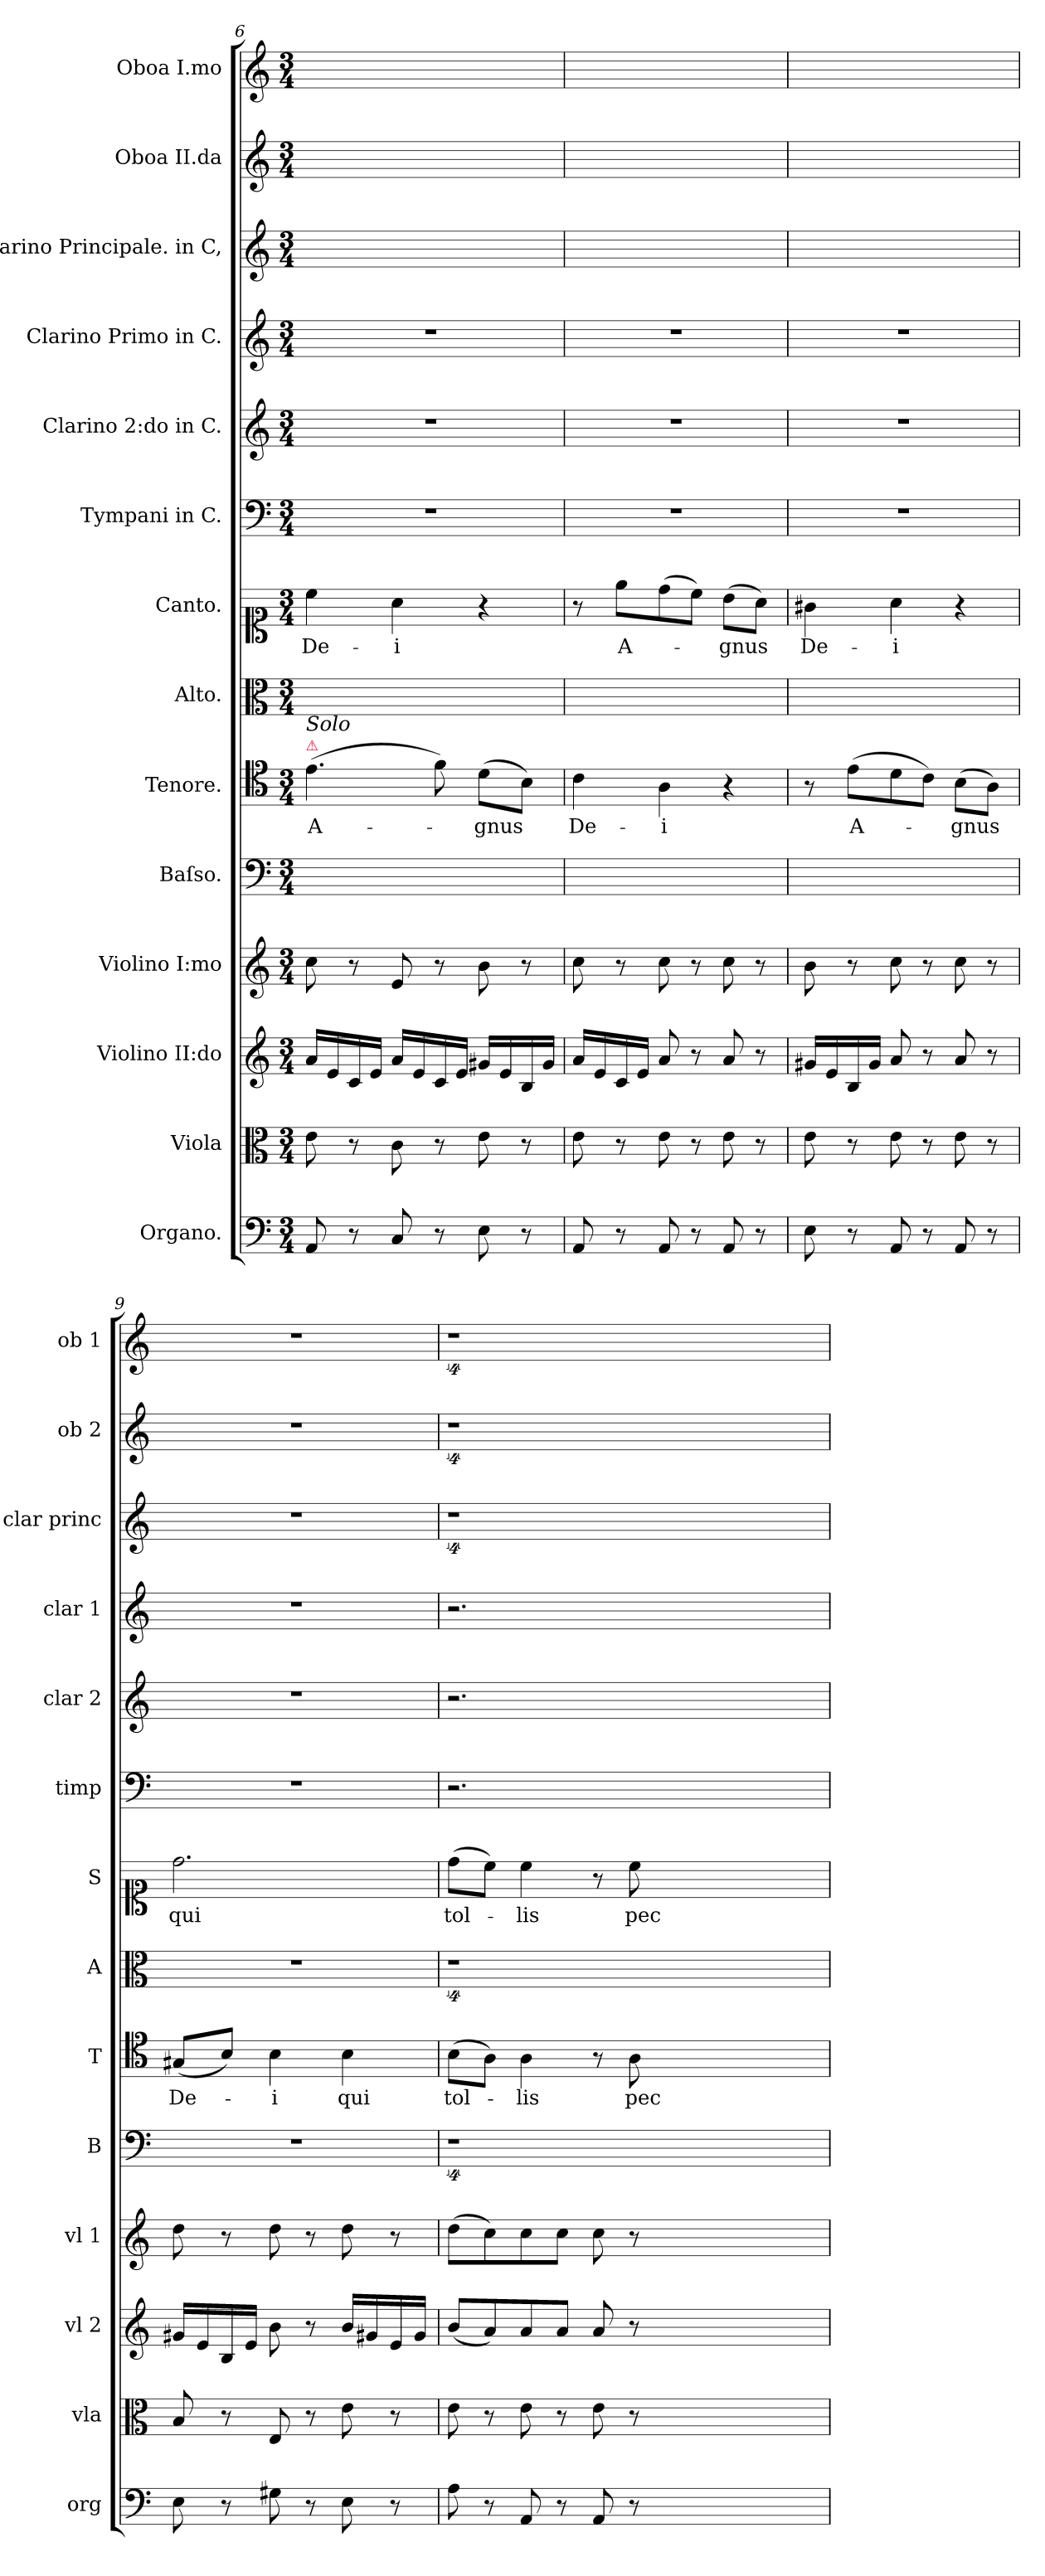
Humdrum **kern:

**kern	**kern	**kern	**kern	**kern	**kern	**text	**kern	**kern	**text	**kern	**kern	**kern	**kern	**kern	**kern
*part14	*part13	*part12	*part11	*part10	*part9	*part9	*part8	*part7	*part7	*part6	*part5	*part4	*part3	*part2	*part1
*staff14	*staff13	*staff12	*staff11	*staff10	*staff9	*staff9	*staff8	*staff7	*staff7	*staff6	*staff5	*staff4	*staff3	*staff2	*staff1
*I"Organo.	*I"Viola	*I"Violino II:do	*I"Violino I:mo	*I"Baſso.	*I"Tenore.	*	*I"Alto.	*I"Canto.	*	*I"Tympani in C.	*I"Clarino 2:do in C.	*I"Clarino Primo in C.	*I"Clarino Principale. in C,	*I"Oboa II.da	*I"Oboa I.mo
*I'org	*I'vla	*I'vl 2	*I'vl 1	*I'B	*I'T	*	*I'A	*I'S	*	*I'timp	*I'clar 2	*I'clar 1	*I'clar princ	*I'ob 2	*I'ob 1
*clefF4	*clefC3	*clefG2	*clefG2	*clefF4	*clefC4	*	*clefC3	*clefC1	*	*clefF4	*clefG2	*clefG2	*clefG2	*clefG2	*clefG2
*k[]	*k[]	*k[]	*k[]	*k[]	*k[]	*	*k[]	*k[]	*	*k[]	*k[]	*k[]	*k[]	*k[]	*k[]
*M3/4	*M3/4	*M3/4	*M3/4	*M3/4	*M3/4	*	*M3/4	*M3/4	*	*M3/4	*M3/4	*M3/4	*M3/4	*M3/4	*M3/4
=6	=6	=6	=6	=6	=6	=6	=6	=6	=6	=6	=6	=6	=6	=6	=6
!	!	!	!	!	!LO:TX:a:color=crimson:t=⚠	!	!	!	!	!	!	!	!	!	!
!	!	!	!	!	!LO:TX:a:i:t=Solo	!	!	!	!	!	!	!	!	!	!
8AA/	8e\	16a/LL	8cc\	2.ryy	(4.e\	A-	2.ryy	4cc\	De-	2.r	2.r	2.r	2.ryy	2.ryy	2.ryy
.	.	16e/	.	.	.	.	.	.	.	.	.	.	.	.	.
8r	8r	16c/	8r	.	.	.	.	.	.	.	.	.	.	.	.
.	.	16e/JJ	.	.	.	.	.	.	.	.	.	.	.	.	.
8C/	8c\	16a/LL	8e/	.	.	.	.	4a\	-i	.	.	.	.	.	.
.	.	16e/	.	.	.	.	.	.	.	.	.	.	.	.	.
8r	8r	16c/	8r	.	8f\)	.	.	.	.	.	.	.	.	.	.
.	.	16e/JJ	.	.	.	.	.	.	.	.	.	.	.	.	.
8E\	8e\	16g#X/LL	8b\	.	(8d\L	-gnus	.	4r	.	.	.	.	.	.	.
.	.	16e/	.	.	.	.	.	.	.	.	.	.	.	.	.
8r	8r	16B/	8r	.	8B\J)	.	.	.	.	.	.	.	.	.	.
.	.	16g#/JJ	.	.	.	.	.	.	.	.	.	.	.	.	.
=7	=7	=7	=7	=7	=7	=7	=7	=7	=7	=7	=7	=7	=7	=7	=7
8AA/	8e\	16a/LL	8cc\	2.ryy	4c\	De-	2.ryy	8r	.	2.r	2.r	2.r	2.ryy	2.ryy	2.ryy
.	.	16e/	.	.	.	.	.	.	.	.	.	.	.	.	.
8r	8r	16c/	8r	.	.	.	.	8ee\L	A-	.	.	.	.	.	.
.	.	16e/JJ	.	.	.	.	.	.	.	.	.	.	.	.	.
8AA/	8e\	8a/	8cc\	.	4A\	-i	.	(8dd\	.	.	.	.	.	.	.
8r	8r	8r	8r	.	.	.	.	8cc\J)	.	.	.	.	.	.	.
8AA/	8e\	8a/	8cc\	.	4r	.	.	(8b\L	-gnus	.	.	.	.	.	.
8r	8r	8r	8r	.	.	.	.	8a\J)	.	.	.	.	.	.	.
=8	=8	=8	=8	=8	=8	=8	=8	=8	=8	=8	=8	=8	=8	=8	=8
8E\	8e\	16g#X/LL	8b\	2.ryy	8r	.	2.ryy	4g#X\	De-	2.r	2.r	2.r	2.ryy	2.ryy	2.ryy
.	.	16e/	.	.	.	.	.	.	.	.	.	.	.	.	.
8r	8r	16B/	8r	.	(8e\L	A-	.	.	.	.	.	.	.	.	.
.	.	16g#/JJ	.	.	.	.	.	.	.	.	.	.	.	.	.
8AA/	8e\	8a/	8cc\	.	8d\	.	.	4a\	-i	.	.	.	.	.	.
8r	8r	8r	8r	.	8c\J)	.	.	.	.	.	.	.	.	.	.
8AA/	8e\	8a/	8cc\	.	(8B\L	-gnus	.	4r	.	.	.	.	.	.	.
8r	8r	8r	8r	.	8A\J)	.	.	.	.	.	.	.	.	.	.
=9	=9	=9	=9	=9	=9	=9	=9	=9	=9	=9	=9	=9	=9	=9	=9
8E\	8B/	16g#X/LL	8dd\	2.r	(8G#X/L	De-	2.r	2.dd\	qui	2.r	2.r	2.r	2.r	2.r	2.r
.	.	16e/	.	.	.	.	.	.	.	.	.	.	.	.	.
8r	8r	16B/	8r	.	8B/J)	.	.	.	.	.	.	.	.	.	.
.	.	16e/JJ	.	.	.	.	.	.	.	.	.	.	.	.	.
8G#X\	8E/	8b\	8dd\	.	4B\	-i	.	.	.	.	.	.	.	.	.
8r	8r	8r	8r	.	.	.	.	.	.	.	.	.	.	.	.
8E\	8e\	16b/LL	8dd\	.	4B\	qui	.	.	.	.	.	.	.	.	.
.	.	16g#X/	.	.	.	.	.	.	.	.	.	.	.	.	.
8r	8r	16e/	8r	.	.	.	.	.	.	.	.	.	.	.	.
.	.	16g#/JJ	.	.	.	.	.	.	.	.	.	.	.	.	.
=10	=10	=10	=10	=10	=10	=10	=10	=10	=10	=10	=10	=10	=10	=10	=10
8A\	8e\	(8b/L	(8dd\L	4%9r	(8B\L	tol-	4%9r	(8dd\L	tol-	2.r	2.r	2.r	4%9r	4%9r	4%9r
8r	8r	8a/)	8cc\)	.	8A\J)	.	.	8cc\J)	.	.	.	.	.	.	.
8AA/	8e\	8a/	8cc\	.	4A\	-lis	.	4cc\	-lis	.	.	.	.	.	.
8r	8r	8a/J	8cc\J	.	.	.	.	.	.	.	.	.	.	.	.
8AA/	8e\	8a/	8cc\	.	8r	.	.	8r	.	.	.	.	.	.	.
8r	8r	8r	8r	.	8A\	pec-	.	8cc\	pec-	.	.	.	.	.	.
1.ryy	1.ryy	1.ryy	1.ryy	.	1.ryy	.	.	1.ryy	.	1.ryy	1.ryy	1.ryy	.	.	.
=	=	=	=	=	=	=	=	=	=	=	=	=	=	=	=
*-	*-	*-	*-	*-	*-	*-	*-	*-	*-	*-	*-	*-	*-	*-	*-
